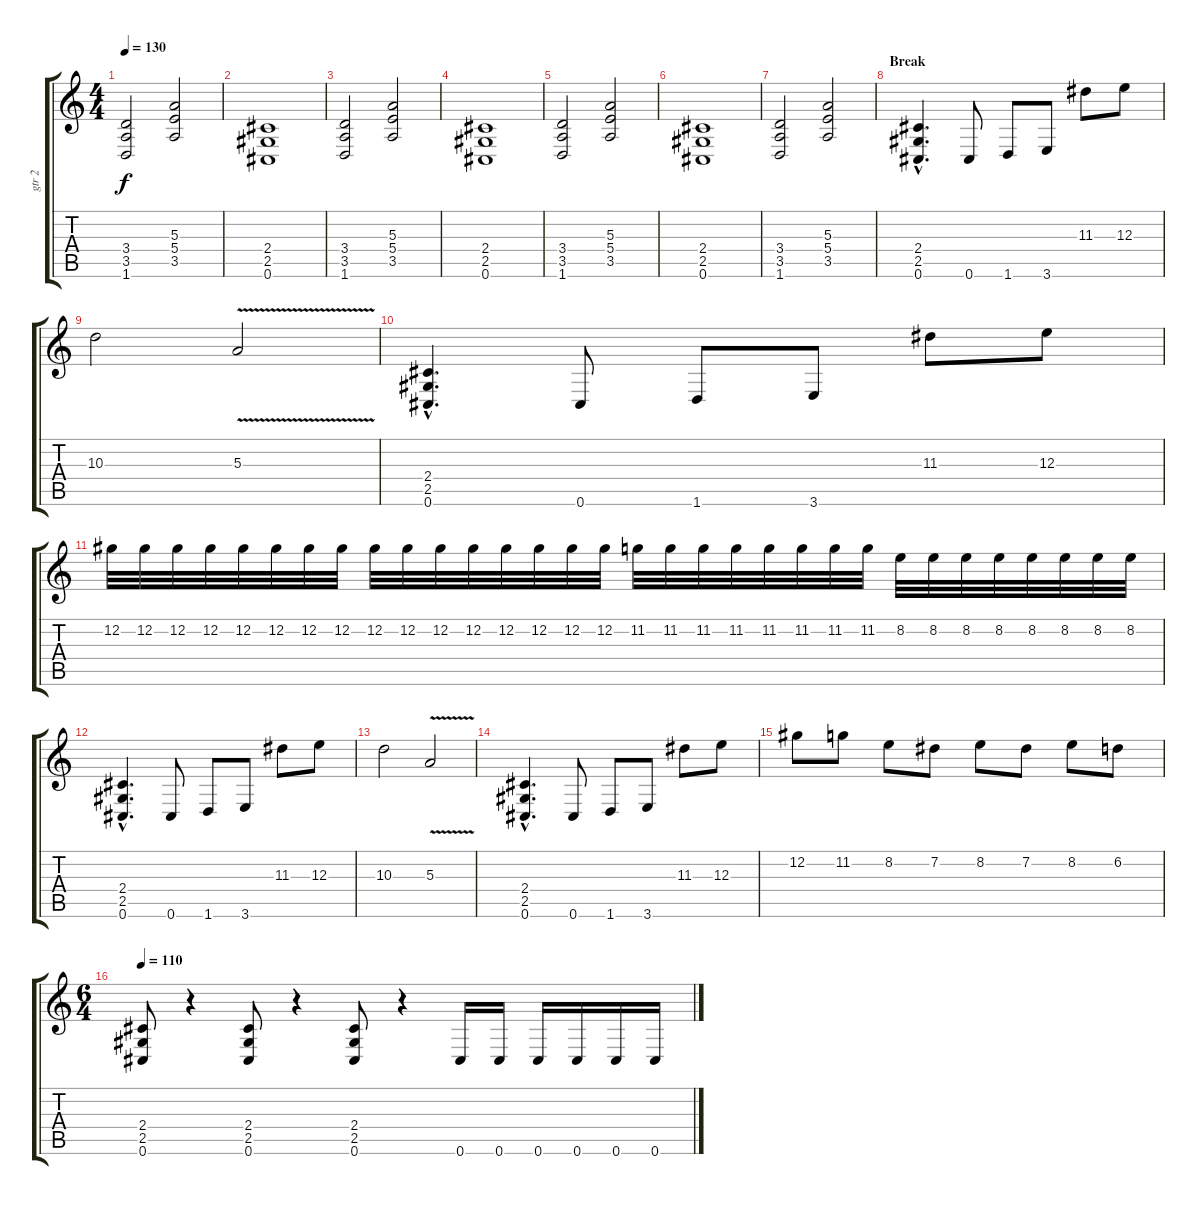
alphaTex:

\track ("gtr 2" "gtr 2") {instrument distortionguitar}
\staff {score tabs}
\tuning (Db4 Ab3 E3 B2 Gb2 Db2) {hide}
\ts (4 4)
\tempo 130
\clef g2
\ks c
(3.4 3.5 1.6).2{dy f} (5.3 5.4 3.5).2 |
(2.4 2.5 0.6).1 |
(3.4 3.5 1.6).2 (5.3 5.4 3.5).2 |
(2.4 2.5 0.6).1 |
(3.4 3.5 1.6).2 (5.3 5.4 3.5).2 |
(2.4 2.5 0.6).1 |
(3.4 3.5 1.6).2 (5.3 5.4 3.5).2 |
\section ("" "Break")
(2.4{hac} 2.5{hac} 0.6{hac}).4{d} 0.6.8 1.6.8 3.6.8 11.3.8 12.3.8 |
10.3.2 5.3{v}.2 |
(2.4{hac} 2.5{hac} 0.6{hac}).4{d} 0.6.8 1.6.8 3.6.8 11.3.8 12.3.8 |
12.2.32 12.2.32 12.2.32 12.2.32 12.2.32 12.2.32 12.2.32 12.2.32 12.2.32 12.2.32 12.2.32 12.2.32 12.2.32 12.2.32 12.2.32 12.2.32 11.2.32 11.2.32 11.2.32 11.2.32 11.2.32 11.2.32 11.2.32 11.2.32 8.2.32 8.2.32 8.2.32 8.2.32 8.2.32 8.2.32 8.2.32 8.2.32 |
(2.4{hac} 2.5{hac} 0.6{hac}).4{d} 0.6.8 1.6.8 3.6.8 11.3.8 12.3.8 |
10.3.2 5.3{v}.2 |
(2.4{hac} 2.5{hac} 0.6{hac}).4{d} 0.6.8 1.6.8 3.6.8 11.3.8 12.3.8 |
12.2.8 11.2.8 8.2.8 7.2.8 8.2.8 7.2.8 8.2.8 6.2.8 |
\ts (6 4)
\tempo 110
(2.4 2.5 0.6).8 r.4 (2.4 2.5 0.6).8 r.4 (2.4 2.5 0.6).8 r.4 0.6.16 0.6.16 0.6.16 0.6.16 0.6.16 0.6.16
